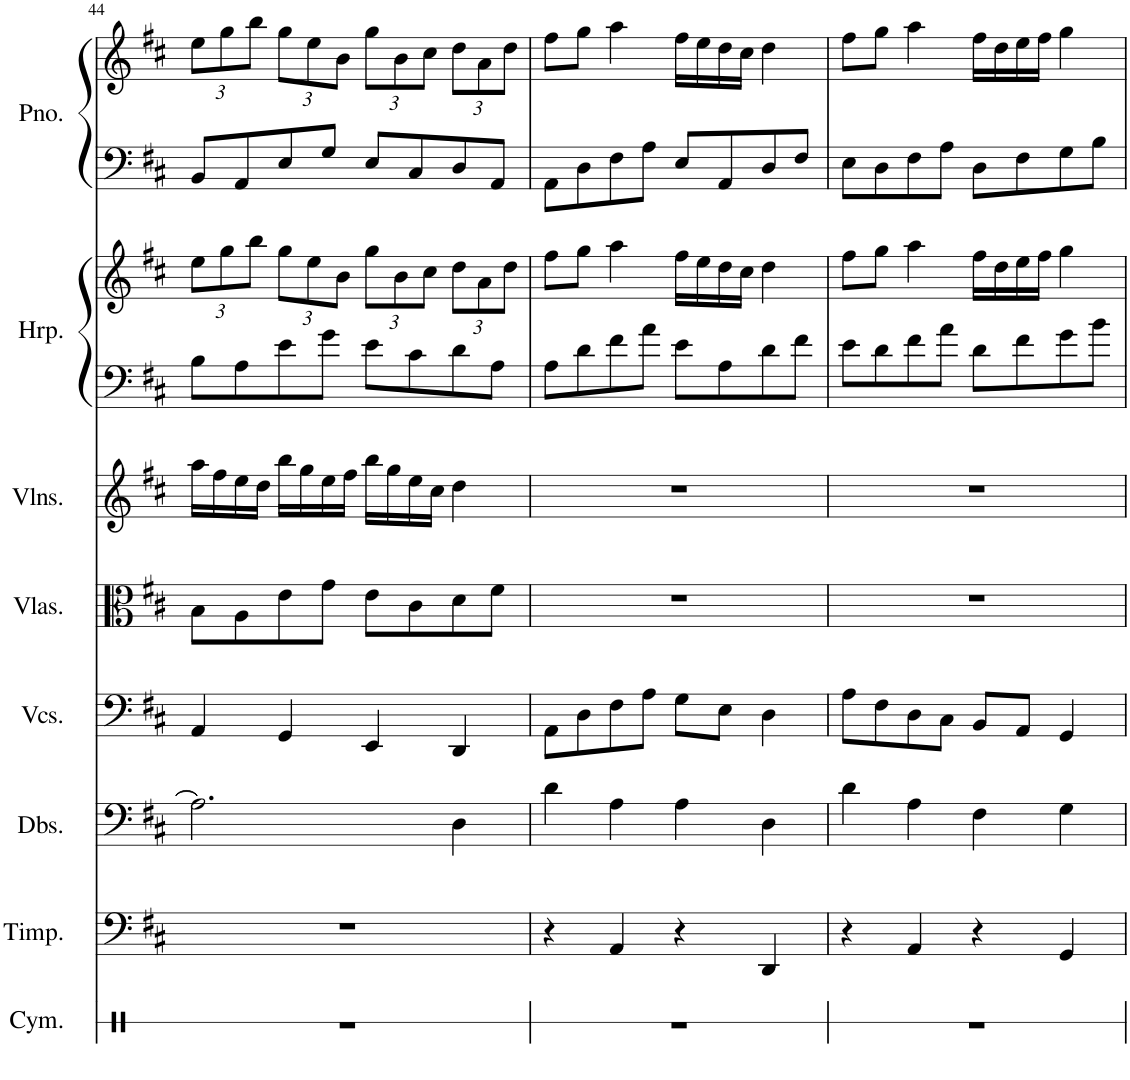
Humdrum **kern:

**kern	**kern	**kern	**kern	**kern	**kern	**kern	**kern	**kern	**kern
*part8	*part7	*part6	*part5	*part4	*part3	*part2	*part2	*part1	*part1
*staff10	*staff9	*staff8	*staff7	*staff6	*staff5	*staff4	*staff3	*staff2	*staff1
*I"Cymbal	*I"Timpani	*I"Double Basses	*I"Violoncellos	*I"Violas	*I"Violins	*I"Harp	*	*I"Piano	*
*I'Cym.	*I'Timp.	*I'Dbs.	*I'Vcs.	*I'Vlas.	*I'Vlns.	*I'Hrp.	*	*I'Pno.	*
!!LO:PB:g=z
*clefX	*clefF4	*clefF4	*clefF4	*clefC3	*clefG2	*clefF4	*clefG2	*clefF4	*clefG2
*	*	*Trd7c12	*	*	*	*	*	*	*
*k[]	*k[f#c#]	*k[f#c#]	*k[f#c#]	*k[f#c#]	*k[f#c#]	*k[f#c#]	*k[f#c#]	*k[f#c#]	*k[f#c#]
*M4/4	*M4/4	*M4/4	*M4/4	*M4/4	*M4/4	*M4/4	*M4/4	*M4/4	*M4/4
*met(c)	*met(c)	*met(c)	*met(c)	*met(c)	*met(c)	*met(c)	*met(c)	*met(c)	*met(c)
*	*	*	*	*	*	*	*Xbrackettup	*	*Xbrackettup
=44	=44	=44	=44	=44	=44	=44	=44	=44	=44
1r	1r	2.A\]	4AA/	8B\L	16aa\LL	8B\L	12ee\L	8BB/L	12ee\L
.	.	.	.	.	16ff#\	.	.	.	.
.	.	.	.	.	.	.	12gg\	.	12gg\
.	.	.	.	8A\	16ee\	8A\	.	8AA/	.
.	.	.	.	.	.	.	12bb\J	.	12bb\J
.	.	.	.	.	16dd\JJ	.	.	.	.
.	.	.	4GG/	8e\	16bb\LL	8e\	12gg\L	8E/	12gg\L
.	.	.	.	.	16gg\	.	.	.	.
.	.	.	.	.	.	.	12ee\	.	12ee\
.	.	.	.	8g\J	16ee\	8g\J	.	8G/J	.
.	.	.	.	.	.	.	12b\J	.	12b\J
.	.	.	.	.	16ff#\JJ	.	.	.	.
.	.	.	4EE/	8e\L	16bb\LL	8e\L	12gg\L	8E/L	12gg\L
.	.	.	.	.	16gg\	.	.	.	.
.	.	.	.	.	.	.	12b\	.	12b\
.	.	.	.	8c#\	16ee\	8c#\	.	8C#/	.
.	.	.	.	.	.	.	12cc#\J	.	12cc#\J
.	.	.	.	.	16cc#\JJ	.	.	.	.
.	.	4D\	4DD/	8d\	4dd\	8d\	12dd\L	8D/	12dd\L
.	.	.	.	.	.	.	12a\	.	12a\
.	.	.	.	8f#\J	.	8A\J	.	8AA/J	.
.	.	.	.	.	.	.	12dd\J	.	12dd\J
=45	=45	=45	=45	=45	=45	=45	=45	=45	=45
1r	4r	4d\	8AA\L	1r	1r	8A\L	8ff#\L	8AA\L	8ff#\L
.	.	.	8D\	.	.	8d\	8gg\J	8D\	8gg\J
.	4AA/	4A\	8F#\	.	.	8f#\	4aa\	8F#\	4aa\
.	.	.	8A\J	.	.	8a\J	.	8A\J	.
.	4r	4A\	8G\L	.	.	8e\L	16ff#\LL	8E/L	16ff#\LL
.	.	.	.	.	.	.	16ee\	.	16ee\
.	.	.	8E\J	.	.	8A\	16dd\	8AA/	16dd\
.	.	.	.	.	.	.	16cc#\JJ	.	16cc#\JJ
.	4DD/	4D\	4D\	.	.	8d\	4dd\	8D/	4dd\
.	.	.	.	.	.	8f#\J	.	8F#/J	.
=46	=46	=46	=46	=46	=46	=46	=46	=46	=46
1r	4r	4d\	8A\L	1r	1r	8e\L	8ff#\L	8E\L	8ff#\L
.	.	.	8F#\	.	.	8d\	8gg\J	8D\	8gg\J
.	4AA/	4A\	8D\	.	.	8f#\	4aa\	8F#\	4aa\
.	.	.	8C#\J	.	.	8a\J	.	8A\J	.
.	4r	4F#\	8BB/L	.	.	8d\L	16ff#\LL	8D\L	16ff#\LL
.	.	.	.	.	.	.	16dd\	.	16dd\
.	.	.	8AA/J	.	.	8f#\	16ee\	8F#\	16ee\
.	.	.	.	.	.	.	16ff#\JJ	.	16ff#\JJ
.	4GG/	4G\	4GG/	.	.	8g\	4gg\	8G\	4gg\
.	.	.	.	.	.	8b\J	.	8B\J	.
=	=	=	=	=	=	=	=	=	=
*-	*-	*-	*-	*-	*-	*-	*-	*-	*-
